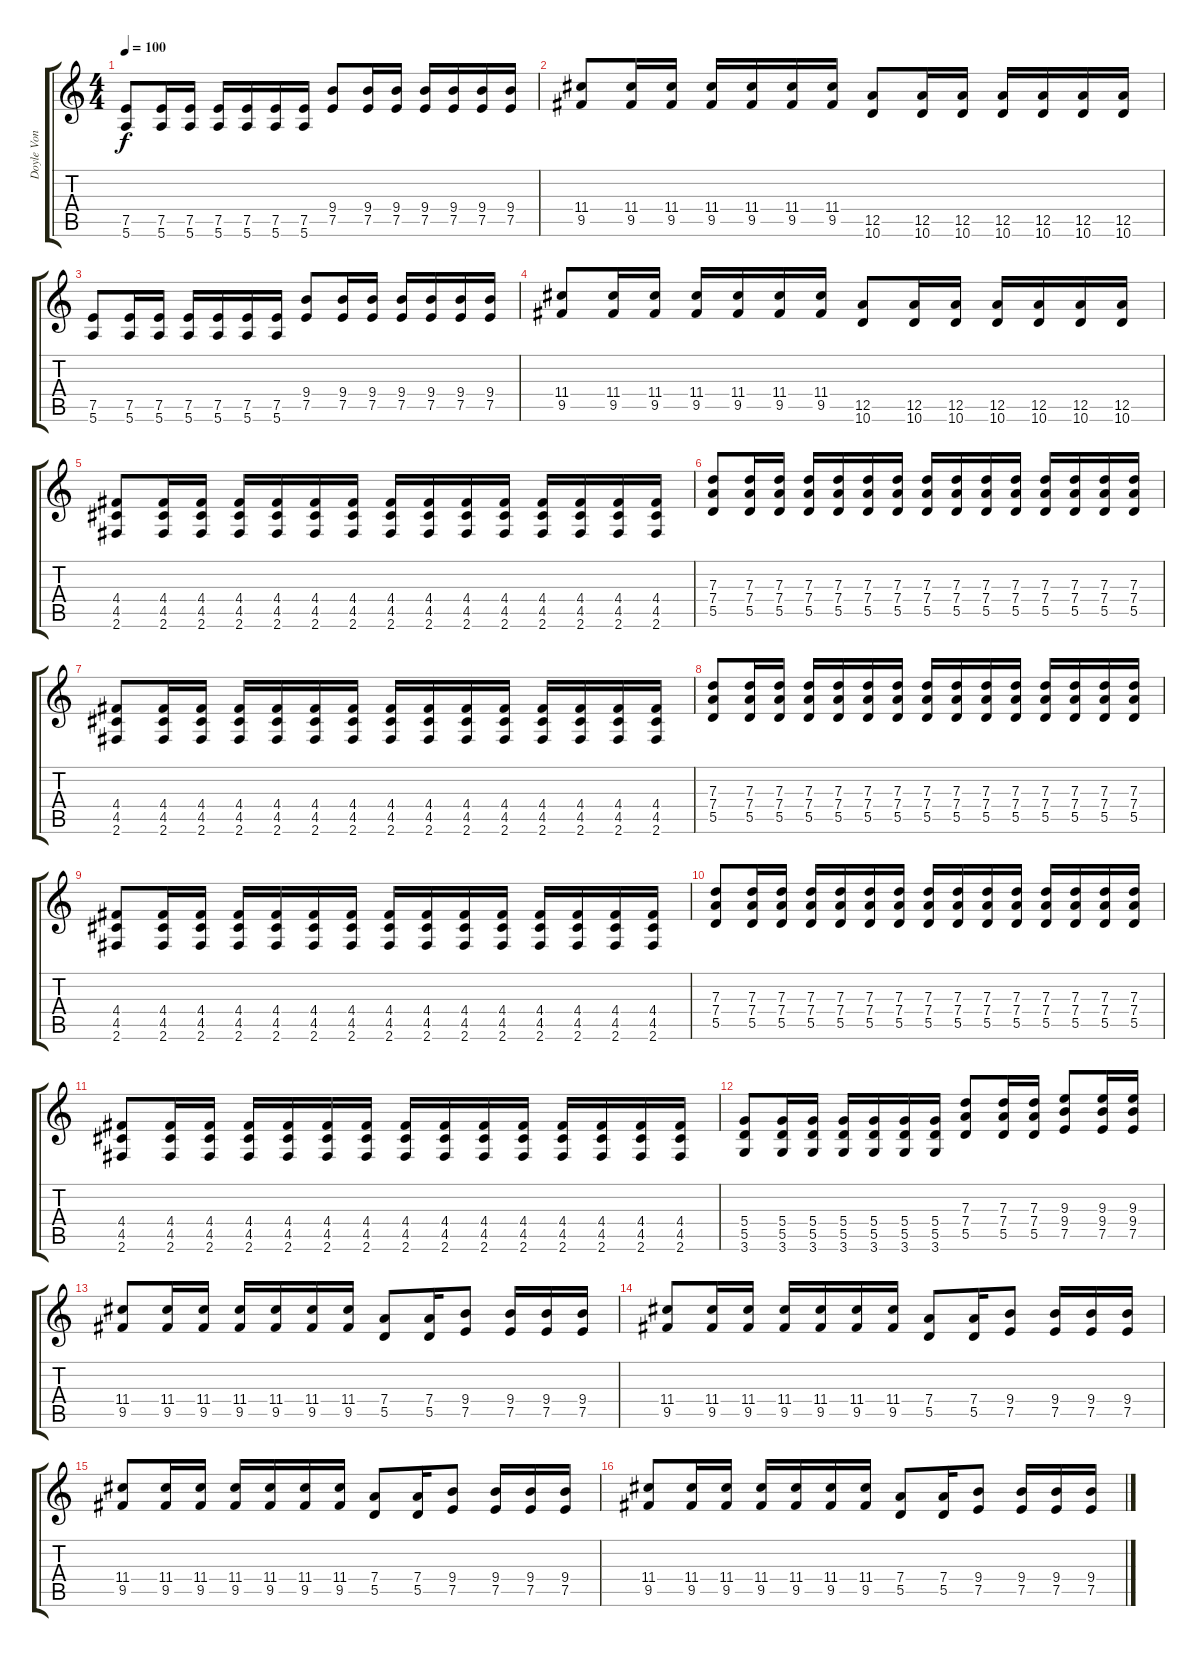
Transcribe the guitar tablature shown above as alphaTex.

\track ("Doyle Von" "Doyle Von") {instrument distortionguitar}
\staff {score tabs}
\tuning (E4 B3 G3 D3 A2 E2) {hide}
\ts (4 4)
\tempo 100
\clef g2
\ks c
(7.5 5.6).8{dy f} (7.5 5.6).16 (7.5 5.6).16 (7.5 5.6).16 (7.5 5.6).16 (7.5 5.6).16 (7.5 5.6).16 (9.4 7.5).8 (9.4 7.5).16 (9.4 7.5).16 (9.4 7.5).16 (9.4 7.5).16 (9.4 7.5).16 (9.4 7.5).16 |
(11.4 9.5).8 (11.4 9.5).16 (11.4 9.5).16 (11.4 9.5).16 (11.4 9.5).16 (11.4 9.5).16 (11.4 9.5).16 (12.5 10.6).8 (12.5 10.6).16 (12.5 10.6).16 (12.5 10.6).16 (12.5 10.6).16 (12.5 10.6).16 (12.5 10.6).16 |
(7.5 5.6).8 (7.5 5.6).16 (7.5 5.6).16 (7.5 5.6).16 (7.5 5.6).16 (7.5 5.6).16 (7.5 5.6).16 (9.4 7.5).8 (9.4 7.5).16 (9.4 7.5).16 (9.4 7.5).16 (9.4 7.5).16 (9.4 7.5).16 (9.4 7.5).16 |
(11.4 9.5).8 (11.4 9.5).16 (11.4 9.5).16 (11.4 9.5).16 (11.4 9.5).16 (11.4 9.5).16 (11.4 9.5).16 (12.5 10.6).8 (12.5 10.6).16 (12.5 10.6).16 (12.5 10.6).16 (12.5 10.6).16 (12.5 10.6).16 (12.5 10.6).16 |
(4.4 4.5 2.6).8 (4.4 4.5 2.6).16 (4.4 4.5 2.6).16 (4.4 4.5 2.6).16 (4.4 4.5 2.6).16 (4.4 4.5 2.6).16 (4.4 4.5 2.6).16 (4.4 4.5 2.6).16 (4.4 4.5 2.6).16 (4.4 4.5 2.6).16 (4.4 4.5 2.6).16 (4.4 4.5 2.6).16 (4.4 4.5 2.6).16 (4.4 4.5 2.6).16 (4.4 4.5 2.6).16 |
(7.3 7.4 5.5).8 (7.3 7.4 5.5).16 (7.3 7.4 5.5).16 (7.3 7.4 5.5).16 (7.3 7.4 5.5).16 (7.3 7.4 5.5).16 (7.3 7.4 5.5).16 (7.3 7.4 5.5).16 (7.3 7.4 5.5).16 (7.3 7.4 5.5).16 (7.3 7.4 5.5).16 (7.3 7.4 5.5).16 (7.3 7.4 5.5).16 (7.3 7.4 5.5).16 (7.3 7.4 5.5).16 |
(4.4 4.5 2.6).8 (4.4 4.5 2.6).16 (4.4 4.5 2.6).16 (4.4 4.5 2.6).16 (4.4 4.5 2.6).16 (4.4 4.5 2.6).16 (4.4 4.5 2.6).16 (4.4 4.5 2.6).16 (4.4 4.5 2.6).16 (4.4 4.5 2.6).16 (4.4 4.5 2.6).16 (4.4 4.5 2.6).16 (4.4 4.5 2.6).16 (4.4 4.5 2.6).16 (4.4 4.5 2.6).16 |
(7.3 7.4 5.5).8 (7.3 7.4 5.5).16 (7.3 7.4 5.5).16 (7.3 7.4 5.5).16 (7.3 7.4 5.5).16 (7.3 7.4 5.5).16 (7.3 7.4 5.5).16 (7.3 7.4 5.5).16 (7.3 7.4 5.5).16 (7.3 7.4 5.5).16 (7.3 7.4 5.5).16 (7.3 7.4 5.5).16 (7.3 7.4 5.5).16 (7.3 7.4 5.5).16 (7.3 7.4 5.5).16 |
(4.4 4.5 2.6).8 (4.4 4.5 2.6).16 (4.4 4.5 2.6).16 (4.4 4.5 2.6).16 (4.4 4.5 2.6).16 (4.4 4.5 2.6).16 (4.4 4.5 2.6).16 (4.4 4.5 2.6).16 (4.4 4.5 2.6).16 (4.4 4.5 2.6).16 (4.4 4.5 2.6).16 (4.4 4.5 2.6).16 (4.4 4.5 2.6).16 (4.4 4.5 2.6).16 (4.4 4.5 2.6).16 |
(7.3 7.4 5.5).8 (7.3 7.4 5.5).16 (7.3 7.4 5.5).16 (7.3 7.4 5.5).16 (7.3 7.4 5.5).16 (7.3 7.4 5.5).16 (7.3 7.4 5.5).16 (7.3 7.4 5.5).16 (7.3 7.4 5.5).16 (7.3 7.4 5.5).16 (7.3 7.4 5.5).16 (7.3 7.4 5.5).16 (7.3 7.4 5.5).16 (7.3 7.4 5.5).16 (7.3 7.4 5.5).16 |
(4.4 4.5 2.6).8 (4.4 4.5 2.6).16 (4.4 4.5 2.6).16 (4.4 4.5 2.6).16 (4.4 4.5 2.6).16 (4.4 4.5 2.6).16 (4.4 4.5 2.6).16 (4.4 4.5 2.6).16 (4.4 4.5 2.6).16 (4.4 4.5 2.6).16 (4.4 4.5 2.6).16 (4.4 4.5 2.6).16 (4.4 4.5 2.6).16 (4.4 4.5 2.6).16 (4.4 4.5 2.6).16 |
(5.4 5.5 3.6).8 (5.4 5.5 3.6).16 (5.4 5.5 3.6).16 (5.4 5.5 3.6).16 (5.4 5.5 3.6).16 (5.4 5.5 3.6).16 (5.4 5.5 3.6).16 (7.3 7.4 5.5).8 (7.3 7.4 5.5).16 (7.3 7.4 5.5).16 (9.3 9.4 7.5).8 (9.3 9.4 7.5).16 (9.3 9.4 7.5).16 |
(11.4 9.5).8 (11.4 9.5).16 (11.4 9.5).16 (11.4 9.5).16 (11.4 9.5).16 (11.4 9.5).16 (11.4 9.5).16 (7.4 5.5).8 (7.4 5.5).16 (9.4 7.5).8 (9.4 7.5).16 (9.4 7.5).16 (9.4 7.5).16 |
(11.4 9.5).8 (11.4 9.5).16 (11.4 9.5).16 (11.4 9.5).16 (11.4 9.5).16 (11.4 9.5).16 (11.4 9.5).16 (7.4 5.5).8 (7.4 5.5).16 (9.4 7.5).8 (9.4 7.5).16 (9.4 7.5).16 (9.4 7.5).16 |
(11.4 9.5).8 (11.4 9.5).16 (11.4 9.5).16 (11.4 9.5).16 (11.4 9.5).16 (11.4 9.5).16 (11.4 9.5).16 (7.4 5.5).8 (7.4 5.5).16 (9.4 7.5).8 (9.4 7.5).16 (9.4 7.5).16 (9.4 7.5).16 |
(11.4 9.5).8 (11.4 9.5).16 (11.4 9.5).16 (11.4 9.5).16 (11.4 9.5).16 (11.4 9.5).16 (11.4 9.5).16 (7.4 5.5).8 (7.4 5.5).16 (9.4 7.5).8 (9.4 7.5).16 (9.4 7.5).16 (9.4 7.5).16
